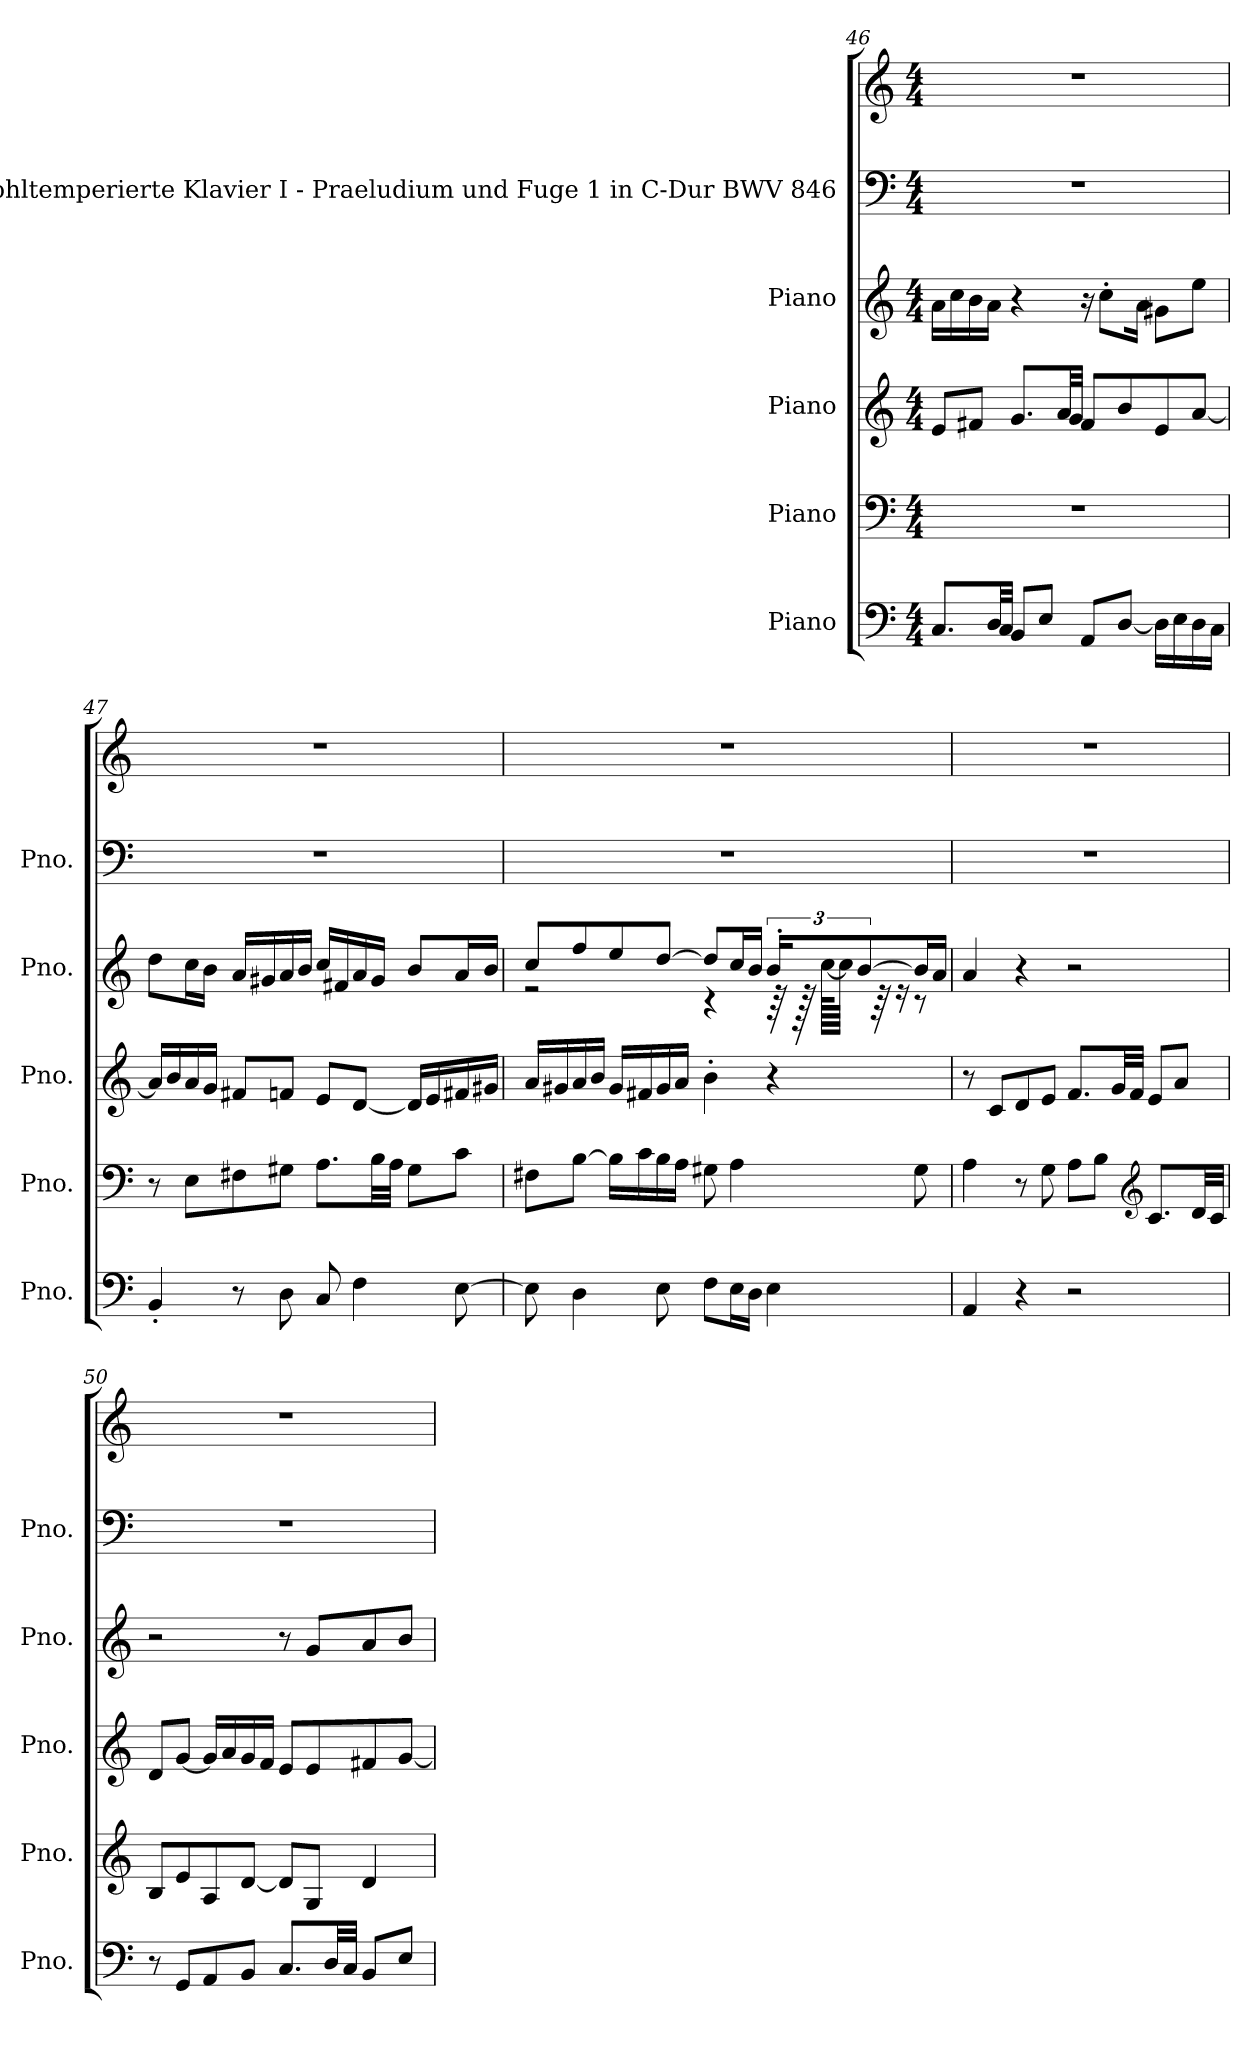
**kern	**kern	**kern	**kern	**kern	**kern
*part5	*part4	*part3	*part2	*part1	*part1
*staff6	*staff5	*staff4	*staff3	*staff2	*staff1
*I"Piano	*I"Piano	*I"Piano	*I"Piano	*I"Piano, Das wohltemperierte Klavier I - Praeludium und Fuge 1 in C-Dur BWV 846	*
*I'Pno.	*I'Pno.	*I'Pno.	*I'Pno.	*I'Pno.	*
!!LO:PB:g=z
*clefF4	*clefF4	*clefG2	*clefG2	*clefF4	*clefG2
*k[]	*k[]	*k[]	*k[]	*k[]	*k[]
*M4/4	*M4/4	*M4/4	*M4/4	*M4/4	*M4/4
*MM64	*MM64	*MM64	*MM64	*MM64	*MM64
=46	=46	=46	=46	=46	=46
*	*	*	*	*	*^
*	*	*	*	*	*	*^
*	*	*	*	*	*	*	*^
*	*	*	*	*	*	*	*	*^
*	*	*	*	*	*	*	*	*	*^
*	*	*	*	*	*	*	*	*	*	*^
8.C/L	1r	8e/L	16a\LL	1r	1r	8.ryy	4ryy	4..ryy	2ryy	2.ryy	2..ryy
.	.	.	16cc\	.	.	.	.	.	.	.	.
.	.	8f#X/J	16b\	.	.	.	.	.	.	.	.
*	*	*	*	*	*MM67	*	*	*	*	*	*
32D/LL	.	.	16a\JJ	.	.	2ryy	.	.	.	.	.
32C/JJJ	.	.	.	.	.	.	.	.	.	.	.
*	*	*	*	*	*MM64	*	*	*	*	*	*
8BB/L	.	8.g/L	4r	.	.	.	2.ryy	.	.	.	.
8E/J	.	.	.	.	.	.	.	.	.	.	.
*	*	*	*	*	*MM67	*	*	*	*	*	*
.	.	32a/LL	.	.	.	.	.	2ryy	.	.	.
.	.	32g/JJJ	.	.	.	.	.	.	.	.	.
*	*	*	*	*	*MM64	*	*	*	*	*	*
8AA/L	.	8f#/L	16r	.	.	.	.	.	2ryy	.	.
.	.	.	8cc'\L	.	.	.	.	.	.	.	.
[8D/J	.	8b/	.	.	.	.	.	.	.	.	.
.	.	.	16a\Jk	.	.	4ryy	.	.	.	.	.
*	*	*	*	*	*MM61	*	*	*	*	*	*
16D\LL]	.	8e/	8g#X\L	.	.	.	.	.	.	4ryy	.
16E\	.	.	.	.	.	.	.	.	.	.	.
*	*	*	*	*	*MM64	*	*	*	*	*	*
16D\	.	[8a/J	8ee\J	.	.	.	.	.	.	.	8ryy
16C\JJ	.	.	.	.	.	16ryy	.	16ryy	.	.	.
*	*	*	*	*	*	*	*	*	*v	*v	*v
=47	=47	=47	=47	=47	=47	=47	=47	=47	=47
4BB'/	8r	16a/LL]	8dd\L	1r	1r	8ryy	4ryy	2ryy	2.ryy
.	.	16b/	.	.	.	.	.	.	.
*	*	*	*	*	*MM62	*	*	*	*
.	8E\L	16a/	16cc\L	.	.	2..ryy	.	.	.
.	.	16g/JJ	16b\JJ	.	.	.	.	.	.
*	*	*	*	*	*MM63	*	*	*	*
8r	8F#X\	8f#X/L	16a/LL	.	.	.	2.ryy	.	.
.	.	.	16g#X/	.	.	.	.	.	.
8D\	8G#X\J	8fn/J	16a/	.	.	.	.	.	.
.	.	.	16b/JJ	.	.	.	.	.	.
8C/	8.A\L	8e/L	16cc/LL	.	.	.	.	8.ryy	.
.	.	.	16f#X/	.	.	.	.	.	.
4F\	.	[8d/J	16a/	.	.	.	.	.	.
*	*	*	*	*	*MM67	*	*	*	*
.	32B\LL	.	16g#/JJ	.	.	.	.	4ryy	.
.	32A\JJJ	.	.	.	.	.	.	.	.
*	*	*	*	*	*MM64	*	*	*	*
.	8G#\L	16d/LL]	8b/L	.	.	.	.	.	4ryy
.	.	16e/	.	.	.	.	.	.	.
[8E\	8c\J	16f#X/	16a/L	.	.	.	.	.	.
.	.	16g#X/JJ	16b/JJ	.	.	.	.	16ryy	.
*	*	*	*	*	*v	*v	*v	*v	*v
!!LO:LB:g=z
=48	=48	=48	=48	=48	=48
*	*	*	*	*	*MM61
*	*	*	*^	*	*^
*	*	*	*	*	*	*	*^
*	*	*	*	*	*	*	*	*^
8E\]	8F#X\L	16a/LL	8cc/L	2r	1r	1r	8ryy	2ryy	2.ryy
.	.	16g#X/	.	.	.	.	.	.	.
*	*	*	*	*	*	*MM64	*	*	*
4D\	[8B\J	16a/	8ff/	.	.	.	2..ryy	.	.
.	.	16b/JJ	.	.	.	.	.	.	.
.	16B\LL]	16g#/LL	8ee/	.	.	.	.	.	.
.	16c\	16f#X/	.	.	.	.	.	.	.
8E\	16B\	16g#/	[8dd/J	.	.	.	.	.	.
.	16A\JJ	16a/JJ	.	.	.	.	.	.	.
8F\L	8G#X\	4b'\	8dd/L]	4r	.	.	.	8ryy	.
*	*	*	*	*	*	*MM60	*	*	*
16E\L	4A\	.	16cc/L	.	.	.	.	4.ryy	.
16D\JJ	.	.	16b/JJ	.	.	.	.	.	.
*	*	*	*	*	*	*MM57	*	*	*
4E\	.	4r	24b'/KL	64r	.	.	.	.	4ryy
.	.	.	.	128r	.	.	.	.	.
.	.	.	.	[128cc\KLLLL	.	.	.	.	.
.	.	.	.	64cc\JJJJ]	.	.	.	.	.
.	.	.	[12b/	.	.	.	.	.	.
.	.	.	.	64r	.	.	.	.	.
.	.	.	.	16r	.	.	.	.	.
.	8G#\	.	16b/L]	8r	.	.	.	.	.
.	.	.	16a/JJ	.	.	.	.	.	.
*	*	*	*v	*v	*	*v	*v	*v	*v
!!LO:PB:g=z
=49	=49	=49	=49	=49	=49
*	*	*	*	*	*MM62
*	*	*	*	*	*^
*	*	*	*	*	*	*^
*	*	*	*	*	*	*	*^
*	*	*	*	*	*	*	*	*^
4AA/	4A\	8r	4a/	1r	1r	4.ryy	2ryy	2ryy	2.ryy
.	.	8c/L	.	.	.	.	.	.	.
4r	8r	8d/	4r	.	.	.	.	.	.
*	*	*	*	*	*MM60	*	*	*	*
.	8G\	8e/J	.	.	.	2ryy	.	.	.
*	*	*	*	*	*MM63	*	*	*	*
2r	8A\L	8.f/L	2r	.	.	.	2ryy	8.ryy	.
.	8B\J	.	.	.	.	.	.	.	.
*	*	*	*	*	*MM66	*	*	*	*
.	.	32g/LL	.	.	.	.	.	4ryy	.
.	.	32f/JJJ	.	.	.	.	.	.	.
*	*clefG2	*	*	*	*	*	*	*	*
*	*	*	*	*	*MM63	*	*	*	*
.	8.c/L	8e/L	.	.	.	.	.	.	4ryy
.	.	8a/J	.	.	.	8ryy	.	.	.
.	32d/LL	.	.	.	.	.	.	16ryy	.
.	32c/JJJ	.	.	.	.	.	.	.	.
*	*	*	*	*	*v	*v	*v	*v	*v
=50	=50	=50	=50	=50	=50
*	*	*	*	*	*MM61
*	*	*	*	*	*^
*	*	*	*	*	*	*^
*	*	*	*	*	*	*	*^
*	*	*	*	*	*	*	*	*^
*	*	*	*	*	*	*	*	*	*^
8r	8B/L	8d/L	2r	1r	1r	8ryy	4ryy	4..ryy	2ryy	2..ryy
*	*	*	*	*	*MM63	*	*	*	*	*
8GG/L	8e/	[8g/J	.	.	.	2..ryy	.	.	.	.
8AA/	8A/	16g/LL]	.	.	.	.	16ryy	.	.	.
*	*	*	*	*	*MM65	*	*	*	*	*
.	.	16a/	.	.	.	.	2ryy	.	.	.
8BB/J	[8d/J	16g/	.	.	.	.	.	.	.	.
*	*	*	*	*	*MM61	*	*	*	*	*
.	.	16f/JJ	.	.	.	.	.	2ryy	.	.
*	*	*	*	*	*MM63	*	*	*	*	*
8.C/L	8d/L]	8e/L	8r	.	.	.	.	.	2ryy	.
.	8G/J	8e/	8g/L	.	.	.	.	.	.	.
32D/LL	.	.	.	.	.	.	.	.	.	.
32C/JJJ	.	.	.	.	.	.	.	.	.	.
8BB/L	4d/	8f#X/	8a/	.	.	.	.	.	.	.
.	.	.	.	.	.	.	8.ryy	.	.	.
*	*	*	*	*	*MM61	*	*	*	*	*
8E/J	.	[8g/J	8b/J	.	.	.	.	.	.	8ryy
.	.	.	.	.	.	.	.	16ryy	.	.
*	*	*	*	*	*v	*v	*v	*v	*v	*v
=	=	=	=	=	=
*-	*-	*-	*-	*-	*-
